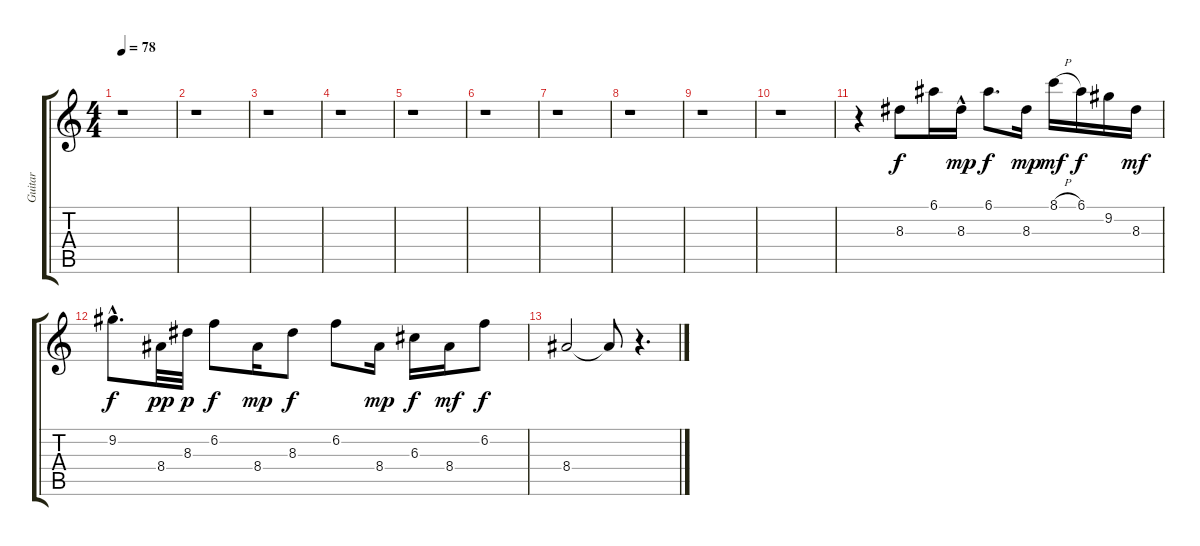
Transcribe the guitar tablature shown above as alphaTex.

\track ("Guitar" "Guitar") {instrument acousticguitarnylon}
\staff {score tabs}
\tuning (E4 B3 G3 D3 A2 E2) {hide}
\ts (4 4)
\tempo 78
\clef g2
\ks c
r.1{dy f} |
r.1 |
r.1 |
r.1 |
r.1 |
r.1 |
r.1 |
r.1 |
r.1 |
r.1 |
r.4 8.3.8 6.1.16 8.3{hac}.16{dy mp} 6.1.8{d dy f} 8.3.16{dy mp} 8.1{h}.16{dy mf} 6.1.16{dy f} 9.2.16 8.3.16{dy mf} |
9.2{hac}.8{d dy f} 8.4.32{dy pp} 8.3.32{dy p} 6.2.8{dy f} 8.4.16{dy mp} 8.3.8{dy f} 6.2.8 8.4.16{dy mp} 6.3.16{dy f} 8.4.16{dy mf} 6.2.8{dy f} |
8.4.2 8.4{t}.8 r.4{d}
